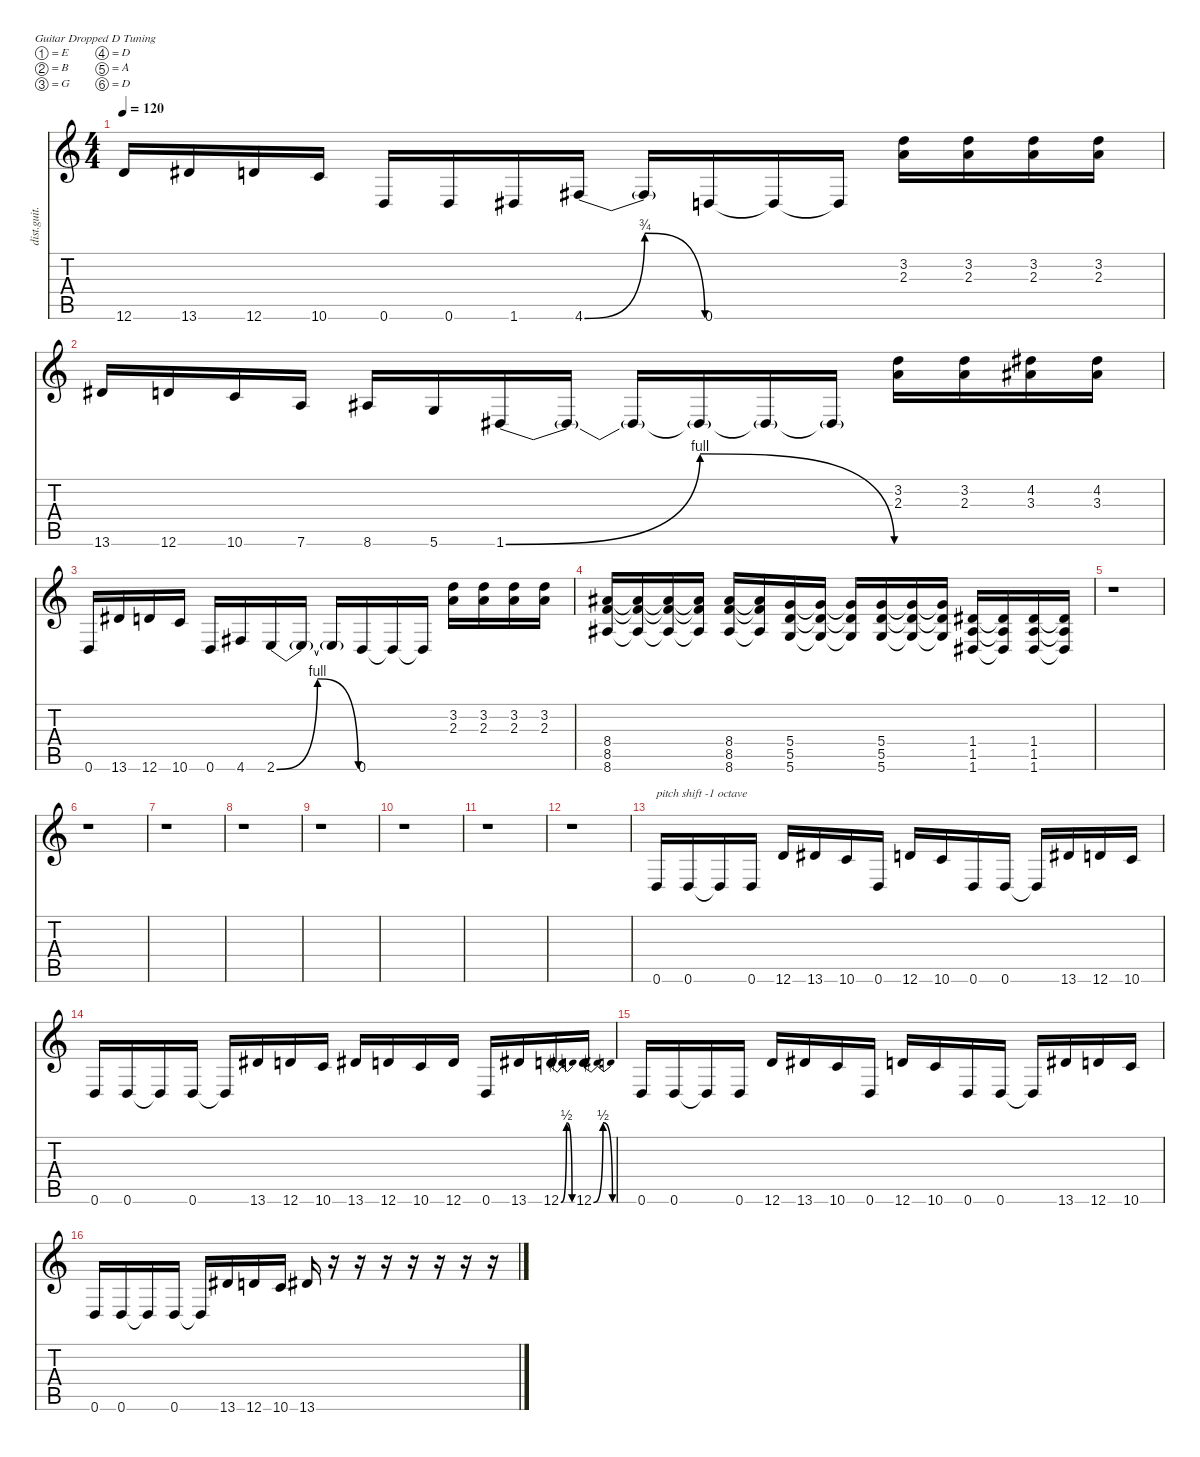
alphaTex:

\defaultSystemsLayout 4
\hideDynamics
\bracketExtendMode nobrackets
\otherSystemsTrackNameOrientation horizontal
\track ("riff" "dist.guit.") {instrument distortionguitar}
\staff {score tabs}
\tuning (E4 B3 G3 D3 A2 D2)
\ts (4 4)
\tempo 120
\clef g2
\ks c
12.6.16{dy mf instrument distortionguitar beam Up} 13.6{acc #}.16{beam Up} 12.6.16{beam Up} 10.6.16{beam Up} 0.6.16{beam Up} 0.6.16{beam Up} 1.6{acc #}.16{beam Up} 4.6{be (bendrelease 0 0 9.6 3 20.4 3 30 0) acc #}.16{beam Up} 4.6{t acc #}.16{beam Up} 0.6.16{beam Up} 0.6{t}.16{beam Up} 0.6{t}.16{beam Up} (3.2 2.3).16{beam Down} (3.2 2.3).16{beam Down} (3.2 2.3).16{beam Down} (3.2 2.3).16{beam Down} |
13.6{acc #}.16{beam Up} 12.6.16{beam Up} 10.6.16{beam Up} 7.6.16{beam Up} 8.6{acc #}.16{beam Up} 5.6.16{beam Up} 1.6{be (bendrelease 0 0 10.2 4 20.4 4 30 0) acc #}.16{beam Up} 1.6{t acc #}.16{beam Up} 1.6{t acc #}.16{beam Up} 1.6{t acc #}.16{beam Up} 1.6{t acc #}.16{beam Up} 1.6{t acc #}.16{beam Up} (3.2 2.3).16{beam Down} (3.2 2.3).16{beam Down} (4.2{acc #} 3.3{acc #}).16{beam Down} (4.2{acc #} 3.3{acc #}).16{beam Down} |
0.6.16{beam Up} 13.6{acc #}.16{beam Up} 12.6.16{beam Up} 10.6.16{beam Up} 0.6.16{beam Up} 4.6{acc #}.16{beam Up} 2.6{be (bendrelease 0 0 10.2 4 20.4 4 30 0)}.16{beam Up} 2.6{t}.16{beam Up} 2.6{t}.16{beam Up} 0.6.16{beam Up} 0.6{t}.16{beam Up} 0.6{t}.16{beam Up} (3.2 2.3).16{beam Down} (3.2 2.3).16{beam Down} (3.2 2.3).16{beam Down} (3.2 2.3).16{beam Down} |
(8.6{acc #} 8.5 8.4{acc #}).16{beam Up} (8.6{t acc #} 8.5{t} 8.4{t acc #}).16{beam Up} (8.6{t acc #} 8.5{t} 8.4{t acc #}).16{beam Up} (8.6{t acc #} 8.5{t} 8.4{t acc #}).16{beam Up} (8.6{acc #} 8.5 8.4{acc #}).16{beam Up} (8.6{t acc #} 8.5{t} 8.4{t acc #}).16{beam Up} (5.6 5.5 5.4).16{beam Up} (5.6{t} 5.5{t} 5.4{t}).16{beam Up} (5.6{t} 5.5{t} 5.4{t}).16{beam Up} (5.6 5.5 5.4).16{beam Up} (5.6{t} 5.5{t} 5.4{t}).16{beam Up} (5.6{t} 5.5{t} 5.4{t}).16{beam Up} (1.6{acc #} 1.5{acc #} 1.4{acc #}).16{beam Up} (1.6{t acc #} 1.5{t acc #} 1.4{t acc #}).16{beam Up} (1.6{acc #} 1.5{acc #} 1.4{acc #}).16{beam Up} (1.6{t acc #} 1.5{t acc #} 1.4{t acc #}).16{beam Up} |
r.1{beam Down} |
r.1{beam Down} |
r.1{beam Down} |
r.1{beam Down} |
r.1{beam Down} |
r.1{beam Down} |
r.1{beam Down} |
r.1{beam Down} |
0.6.16{txt "pitch shift -1 octave" beam Up} 0.6.16{beam Up} 0.6{t}.16{beam Up} 0.6.16{beam Up} 12.6.16{beam Up} 13.6{acc #}.16{beam Up} 10.6.16{beam Up} 0.6.16{beam Up} 12.6.16{beam Up} 10.6.16{beam Up} 0.6.16{beam Up} 0.6.16{beam Up} 0.6{t}.16{beam Up} 13.6{acc #}.16{beam Up} 12.6.16{beam Up} 10.6.16{beam Up} |
0.6.16{beam Up} 0.6.16{beam Up} 0.6{t}.16{beam Up} 0.6.16{beam Up} 0.6{t}.16{beam Up} 13.6{acc #}.16{beam Up} 12.6.16{beam Up} 10.6.16{beam Up} 13.6{acc #}.16{beam Up} 12.6.16{beam Up} 10.6.16{beam Up} 12.6.16{beam Up} 0.6.16{beam Up} 13.6{acc #}.16{beam Up} 12.6{be (bendrelease 0 0 10.2 2 20.4 2 30 0)}.16{beam Up} 12.6{be (bendrelease 0 0 10.2 2 20.4 2 30 0)}.16{beam Up} |
0.6.16{beam Up} 0.6.16{beam Up} 0.6{t}.16{beam Up} 0.6.16{beam Up} 12.6.16{beam Up} 13.6{acc #}.16{beam Up} 10.6.16{beam Up} 0.6.16{beam Up} 12.6.16{beam Up} 10.6.16{beam Up} 0.6.16{beam Up} 0.6.16{beam Up} 0.6{t}.16{beam Up} 13.6{acc #}.16{beam Up} 12.6.16{beam Up} 10.6.16{beam Up} |
0.6.16{beam Up} 0.6.16{beam Up} 0.6{t}.16{beam Up} 0.6.16{beam Up} 0.6{t}.16{beam Up} 13.6{acc #}.16{beam Up} 12.6.16{beam Up} 10.6.16{beam Up} 13.6{acc #}.16{beam Up} r.16{beam Up} r.16{beam Up} r.16{beam Up} r.16{beam Up} r.16{beam Up} r.16{beam Up} r.16{beam Up}
